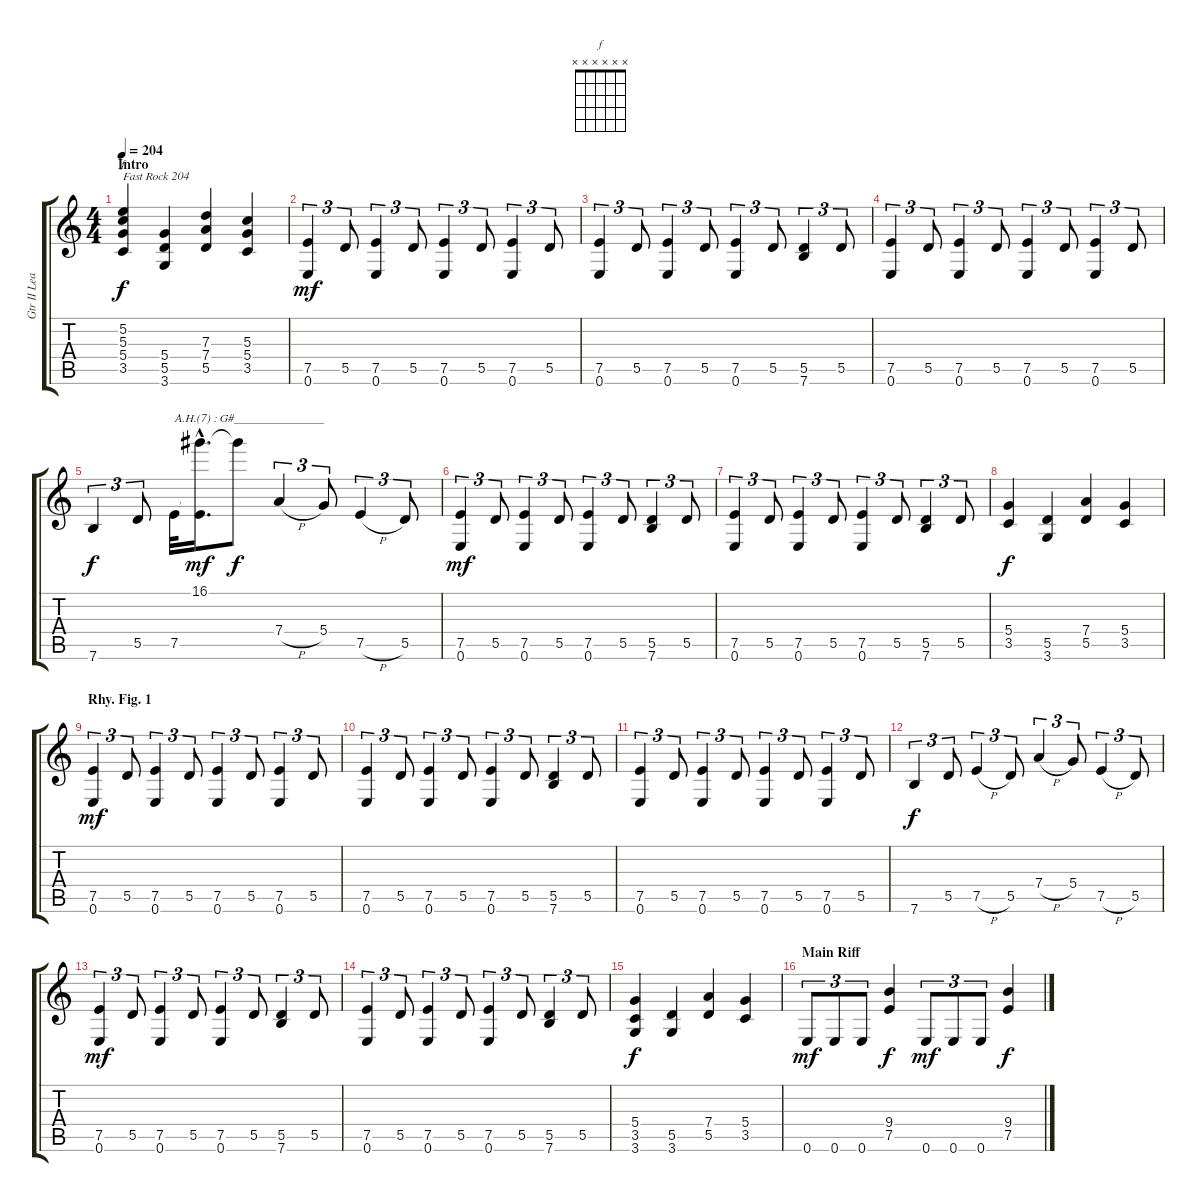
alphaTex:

\track ("Gtr II Lead" "Gtr II Lea") {instrument overdrivenguitar}
\staff {score tabs}
\tuning (E4 B3 G3 D3 A2 E2) {hide}
\chord ("f" x x x x x x)
\ts (4 4)
\section ("" "Intro")
\tempo 204
\clef g2
\ks c
(5.2 5.3 5.4 3.5).4{ch "f" txt "Fast Rock 204" dy f instrument overdrivenguitar} (5.4 5.5 3.6).4 (7.3 7.4 5.5).4 (5.3 5.4 3.5).4 |
(7.5 0.6).4{tu (3 2) dy mf} 5.5.8{tu (3 2)} (7.5 0.6).4{tu (3 2)} 5.5.8{tu (3 2)} (7.5 0.6).4{tu (3 2)} 5.5.8{tu (3 2)} (7.5 0.6).4{tu (3 2)} 5.5.8{tu (3 2)} |
(7.5 0.6).4{tu (3 2)} 5.5.8{tu (3 2)} (7.5 0.6).4{tu (3 2)} 5.5.8{tu (3 2)} (7.5 0.6).4{tu (3 2)} 5.5.8{tu (3 2)} (5.5 7.6).4{tu (3 2)} 5.5.8{tu (3 2)} |
(7.5 0.6).4{tu (3 2)} 5.5.8{tu (3 2)} (7.5 0.6).4{tu (3 2)} 5.5.8{tu (3 2)} (7.5 0.6).4{tu (3 2)} 5.5.8{tu (3 2)} (7.5 0.6).4{tu (3 2)} 5.5.8{tu (3 2)} |
7.6.4{tu (3 2) dy f} 5.5.8{tu (3 2)} 7.5.32{txt "A.H.(7) : G#_______________"} (16.1{hac} 7.5{hac t}).16{d dy mf} 16.1{t}.8{dy f} 7.4{h}.4{tu (3 2)} 5.4.8{tu (3 2)} 7.5{h}.4{tu (3 2)} 5.5.8{tu (3 2)} |
(7.5 0.6).4{tu (3 2) dy mf} 5.5.8{tu (3 2)} (7.5 0.6).4{tu (3 2)} 5.5.8{tu (3 2)} (7.5 0.6).4{tu (3 2)} 5.5.8{tu (3 2)} (5.5 7.6).4{tu (3 2)} 5.5.8{tu (3 2)} |
(7.5 0.6).4{tu (3 2)} 5.5.8{tu (3 2)} (7.5 0.6).4{tu (3 2)} 5.5.8{tu (3 2)} (7.5 0.6).4{tu (3 2)} 5.5.8{tu (3 2)} (5.5 7.6).4{tu (3 2)} 5.5.8{tu (3 2)} |
(5.4 3.5).4{dy f} (5.5 3.6).4 (7.4 5.5).4 (5.4 3.5).4 |
\section ("" "Rhy. Fig. 1")
(7.5 0.6).4{tu (3 2) dy mf} 5.5.8{tu (3 2)} (7.5 0.6).4{tu (3 2)} 5.5.8{tu (3 2)} (7.5 0.6).4{tu (3 2)} 5.5.8{tu (3 2)} (7.5 0.6).4{tu (3 2)} 5.5.8{tu (3 2)} |
(7.5 0.6).4{tu (3 2)} 5.5.8{tu (3 2)} (7.5 0.6).4{tu (3 2)} 5.5.8{tu (3 2)} (7.5 0.6).4{tu (3 2)} 5.5.8{tu (3 2)} (5.5 7.6).4{tu (3 2)} 5.5.8{tu (3 2)} |
(7.5 0.6).4{tu (3 2)} 5.5.8{tu (3 2)} (7.5 0.6).4{tu (3 2)} 5.5.8{tu (3 2)} (7.5 0.6).4{tu (3 2)} 5.5.8{tu (3 2)} (7.5 0.6).4{tu (3 2)} 5.5.8{tu (3 2)} |
7.6.4{tu (3 2) dy f} 5.5.8{tu (3 2)} 7.5{h}.4{tu (3 2)} 5.5.8{tu (3 2)} 7.4{h}.4{tu (3 2)} 5.4.8{tu (3 2)} 7.5{h}.4{tu (3 2)} 5.5.8{tu (3 2)} |
(7.5 0.6).4{tu (3 2) dy mf} 5.5.8{tu (3 2)} (7.5 0.6).4{tu (3 2)} 5.5.8{tu (3 2)} (7.5 0.6).4{tu (3 2)} 5.5.8{tu (3 2)} (5.5 7.6).4{tu (3 2)} 5.5.8{tu (3 2)} |
(7.5 0.6).4{tu (3 2)} 5.5.8{tu (3 2)} (7.5 0.6).4{tu (3 2)} 5.5.8{tu (3 2)} (7.5 0.6).4{tu (3 2)} 5.5.8{tu (3 2)} (5.5 7.6).4{tu (3 2)} 5.5.8{tu (3 2)} |
(5.4 3.5 3.6).4{dy f} (5.5 3.6).4 (7.4 5.5).4 (5.4 3.5).4 |
\section ("" "Main Riff")
0.6.8{tu (3 2) dy mf} 0.6.8{tu (3 2)} 0.6.8{tu (3 2)} (9.4 7.5).4{dy f} 0.6.8{tu (3 2) dy mf} 0.6.8{tu (3 2)} 0.6.8{tu (3 2)} (9.4 7.5).4{dy f}
